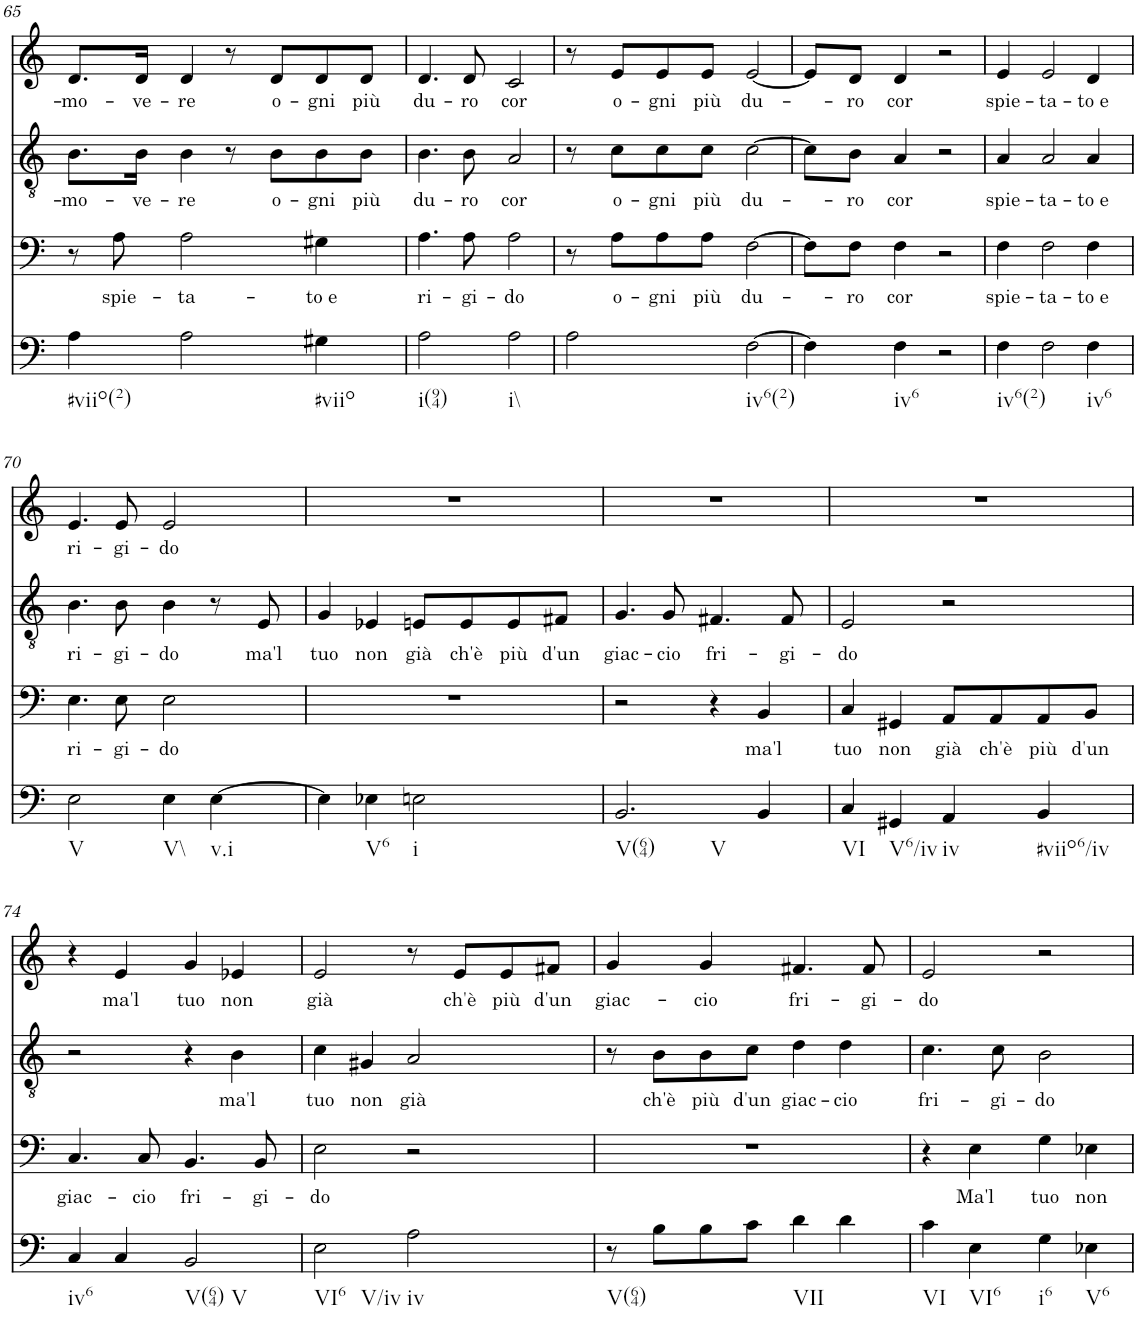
**kern	**kern	**text	**kern	**text	**kern	**text
*part4	*part3	*part3	*part2	*part2	*part1	*part1
*staff4	*staff3	*staff3	*staff2	*staff2	*staff1	*staff1
*I"unbenannt4	*I"unbenannt3	*	*I"unbenannt2	*	*I"unbenannt1	*
!!LO:PB:g=z
*clefF4	*clefF4	*	*clefGv2	*	*clefG2	*
*k[]	*k[]	*	*k[]	*	*k[]	*
*M4/4	*M4/4	*	*M4/4	*	*M4/4	*
=65	=65	=65	=65	=65	=65	=65
!LO:TX:b:t=#viio(2)	!	!	!	!	!	!
!	!	!	!	!LO:LY:b	!	!LO:LY:b
4A\	8r	.	8.B\L	mo-	8.d/L	mo-
!	!	!LO:LY:b	!	!	!	!
.	8A\	spie-	.	.	.	.
!	!	!	!	!LO:LY:b	!	!LO:LY:b
.	.	.	16B\Jk	ve-	16d/Jk	ve-
!	!	!LO:LY:b	!	!LO:LY:b	!	!LO:LY:b
2A\	2A\	ta-	4B\	re	4d/	re
.	.	.	8r	.	8r	.
!	!	!	!	!LO:LY:b	!	!LO:LY:b
.	.	.	8B\L	o-	8d/L	o-
!LO:TX:b:t=#viio	!	!	!	!	!	!
!	!	!LO:LY:b	!	!LO:LY:b	!	!LO:LY:b
4G#X\	4G#X\	to e	8B\	gni	8d/	gni
!	!	!	!	!LO:LY:b	!	!LO:LY:b
.	.	.	8B\J	più	8d/J	più
=66	=66	=66	=66	=66	=66	=66
!LO:TX:b:t=i(94)	!	!	!	!	!	!
!	!	!LO:LY:b	!	!LO:LY:b	!	!LO:LY:b
2A\	4.A\	ri-	4.B\	du-	4.d/	du-
!	!	!LO:LY:b	!	!LO:LY:b	!	!LO:LY:b
.	8A\	gi-	8B\	ro	8d/	ro
!LO:TX:b:t=i\\	!	!	!	!	!	!
!	!	!LO:LY:b	!	!LO:LY:b	!	!LO:LY:b
2A\	2A\	do	2A/	cor	2c/	cor
=67	=67	=67	=67	=67	=67	=67
2A\	8r	.	8r	.	8r	.
!	!	!LO:LY:b	!	!LO:LY:b	!	!LO:LY:b
.	8A\L	o-	8c\L	o-	8e/L	o-
!	!	!LO:LY:b	!	!LO:LY:b	!	!LO:LY:b
.	8A\	gni	8c\	gni	8e/	gni
!	!	!LO:LY:b	!	!LO:LY:b	!	!LO:LY:b
.	8A\J	più	8c\J	più	8e/J	più
!LO:TX:b:t=iv6(2)	!	!	!	!	!	!
!	!	!LO:LY:b	!	!LO:LY:b	!	!LO:LY:b
[2F\	[2F\	du-	[2c\	du-	[2e/	du-
=68	=68	=68	=68	=68	=68	=68
4F\]	8F\L]	.	8c\L]	.	8e/L]	.
!	!	!LO:LY:b	!	!LO:LY:b	!	!LO:LY:b
.	8F\J	ro	8B\J	ro	8d/J	ro
!LO:TX:b:t=iv6	!	!	!	!	!	!
!	!	!LO:LY:b	!	!LO:LY:b	!	!LO:LY:b
4F\	4F\	cor	4A/	cor	4d/	cor
2r	2r	.	2r	.	2r	.
=69	=69	=69	=69	=69	=69	=69
!LO:TX:b:t=iv6(2)	!	!	!	!	!	!
!	!	!LO:LY:b	!	!LO:LY:b	!	!LO:LY:b
4F\	4F\	spie-	4A/	spie-	4e/	spie-
!	!	!LO:LY:b	!	!LO:LY:b	!	!LO:LY:b
2F\	2F\	ta-	2A/	ta-	2e/	ta-
!LO:TX:b:t=iv6	!	!	!	!	!	!
!	!	!LO:LY:b	!	!LO:LY:b	!	!LO:LY:b
4F\	4F\	to e	4A/	to e	4d/	to e
!!LO:LB:g=z
=70	=70	=70	=70	=70	=70	=70
!LO:TX:b:t=V	!	!	!	!	!	!
!	!	!LO:LY:b	!	!LO:LY:b	!	!LO:LY:b
2E\	4.E\	ri-	4.B\	ri-	4.e/	ri-
!	!	!LO:LY:b	!	!LO:LY:b	!	!LO:LY:b
.	8E\	gi-	8B\	gi-	8e/	gi-
!LO:TX:b:t=V\\	!	!	!	!	!	!
!	!	!LO:LY:b	!	!LO:LY:b	!	!LO:LY:b
4E\	2E\	do	4B\	do	2e/	do
!LO:TX:b:t=v.i	!	!	!	!	!	!
[4E\	.	.	8r	.	.	.
!	!	!	!	!LO:LY:b	!	!
.	.	.	8E/	ma'l	.	.
=71	=71	=71	=71	=71	=71	=71
!	!	!	!	!LO:LY:b	!	!
4E\]	1r	.	4G/	tuo	1r	.
!LO:TX:b:t=V6	!	!	!	!	!	!
!	!	!	!	!LO:LY:b	!	!
4E-X\	.	.	4E-X/	non	.	.
!LO:TX:b:t=i	!	!	!	!	!	!
!	!	!	!	!LO:LY:b	!	!
2En\	.	.	8En/L	già	.	.
!	!	!	!	!LO:LY:b	!	!
.	.	.	8E/	ch'è	.	.
!	!	!	!	!LO:LY:b	!	!
.	.	.	8E/	più	.	.
!	!	!	!	!LO:LY:b	!	!
.	.	.	8F#X/J	d'un	.	.
=72	=72	=72	=72	=72	=72	=72
!LO:TX:b:t=V(64)	!	!	!	!	!	!
!LO:TX:b:t=V	!	!	!	!	!	!
!	!	!	!	!LO:LY:b	!	!
2.BB/	2r	.	4.G/	giac-	1r	.
!	!	!	!	!LO:LY:b	!	!
.	.	.	8G/	cio	.	.
!	!	!	!	!LO:LY:b	!	!
.	4r	.	4.F#X/	fri-	.	.
!	!	!LO:LY:b	!	!	!	!
4BB/	4BB/	ma'l	.	.	.	.
!	!	!	!	!LO:LY:b	!	!
.	.	.	8F#/	gi-	.	.
=73	=73	=73	=73	=73	=73	=73
!LO:TX:b:t=VI	!	!	!	!	!	!
!	!	!LO:LY:b	!	!LO:LY:b	!	!
4C/	4C/	tuo	2E/	do	1r	.
!LO:TX:b:t=V6/iv	!	!	!	!	!	!
!	!	!LO:LY:b	!	!	!	!
4GG#X/	4GG#X/	non	.	.	.	.
!LO:TX:b:t=iv	!	!	!	!	!	!
!	!	!LO:LY:b	!	!	!	!
4AA/	8AA/L	già	2r	.	.	.
!	!	!LO:LY:b	!	!	!	!
.	8AA/	ch'è	.	.	.	.
!LO:TX:b:t=#viio6/iv	!	!	!	!	!	!
!	!	!LO:LY:b	!	!	!	!
4BB/	8AA/	più	.	.	.	.
!	!	!LO:LY:b	!	!	!	!
.	8BB/J	d'un	.	.	.	.
!!LO:LB:g=z
=74	=74	=74	=74	=74	=74	=74
!LO:TX:b:t=iv6	!	!	!	!	!	!
!	!	!LO:LY:b	!	!	!	!
4C/	4.C/	giac-	2r	.	4r	.
!	!	!	!	!	!	!LO:LY:b
4C/	.	.	.	.	4e/	ma'l
!	!	!LO:LY:b	!	!	!	!
.	8C/	cio	.	.	.	.
!LO:TX:b:t=V(64)	!	!	!	!	!	!
!LO:TX:b:t=V	!	!	!	!	!	!
!	!	!LO:LY:b	!	!	!	!LO:LY:b
2BB/	4.BB/	fri-	4r	.	4g/	tuo
!	!	!	!	!LO:LY:b	!	!LO:LY:b
.	.	.	4B\	ma'l	4e-X/	non
!	!	!LO:LY:b	!	!	!	!
.	8BB/	gi-	.	.	.	.
=75	=75	=75	=75	=75	=75	=75
!LO:TX:b:t=VI6	!	!	!	!	!	!
!LO:TX:b:t=V/iv	!	!	!	!	!	!
!	!	!LO:LY:b	!	!LO:LY:b	!	!LO:LY:b
2E\	2E\	do	4c\	tuo	2e/	già
!	!	!	!	!LO:LY:b	!	!
.	.	.	4G#X/	non	.	.
!LO:TX:b:t=iv	!	!	!	!	!	!
!	!	!	!	!LO:LY:b	!	!
2A\	2r	.	2A/	già	8r	.
!	!	!	!	!	!	!LO:LY:b
.	.	.	.	.	8e/L	ch'è
!	!	!	!	!	!	!LO:LY:b
.	.	.	.	.	8e/	più
!	!	!	!	!	!	!LO:LY:b
.	.	.	.	.	8f#X/J	d'un
=76	=76	=76	=76	=76	=76	=76
!LO:TX:b:t=V(64)	!	!	!	!	!	!
!	!	!	!	!	!	!LO:LY:b
8r	1r	.	8r	.	4g/	giac-
!	!	!	!	!LO:LY:b	!	!
8B\L	.	.	8B\L	ch'è	.	.
!	!	!	!	!LO:LY:b	!	!LO:LY:b
8B\	.	.	8B\	più	4g/	cio
!	!	!	!	!LO:LY:b	!	!
8c\J	.	.	8c\J	d'un	.	.
!LO:TX:b:t=VII	!	!	!	!	!	!
!	!	!	!	!LO:LY:b	!	!LO:LY:b
4d\	.	.	4d\	giac-	4.f#X/	fri-
!	!	!	!	!LO:LY:b	!	!
4d\	.	.	4d\	cio	.	.
!	!	!	!	!	!	!LO:LY:b
.	.	.	.	.	8f#/	gi-
=77	=77	=77	=77	=77	=77	=77
!LO:TX:b:t=VI	!	!	!	!	!	!
!	!	!	!	!LO:LY:b	!	!LO:LY:b
4c\	4r	.	4.c\	fri-	2e/	do
!LO:TX:b:t=VI6	!	!	!	!	!	!
!	!	!LO:LY:b	!	!	!	!
4E\	4E\	Ma'l	.	.	.	.
!	!	!	!	!LO:LY:b	!	!
.	.	.	8c\	gi-	.	.
!LO:TX:b:t=i6	!	!	!	!	!	!
!	!	!LO:LY:b	!	!LO:LY:b	!	!
4G\	4G\	tuo	2B\	do	2r	.
!LO:TX:b:t=V6	!	!	!	!	!	!
!	!	!LO:LY:b	!	!	!	!
4E-X\	4E-X\	non	.	.	.	.
=	=	=	=	=	=	=
*-	*-	*-	*-	*-	*-	*-
